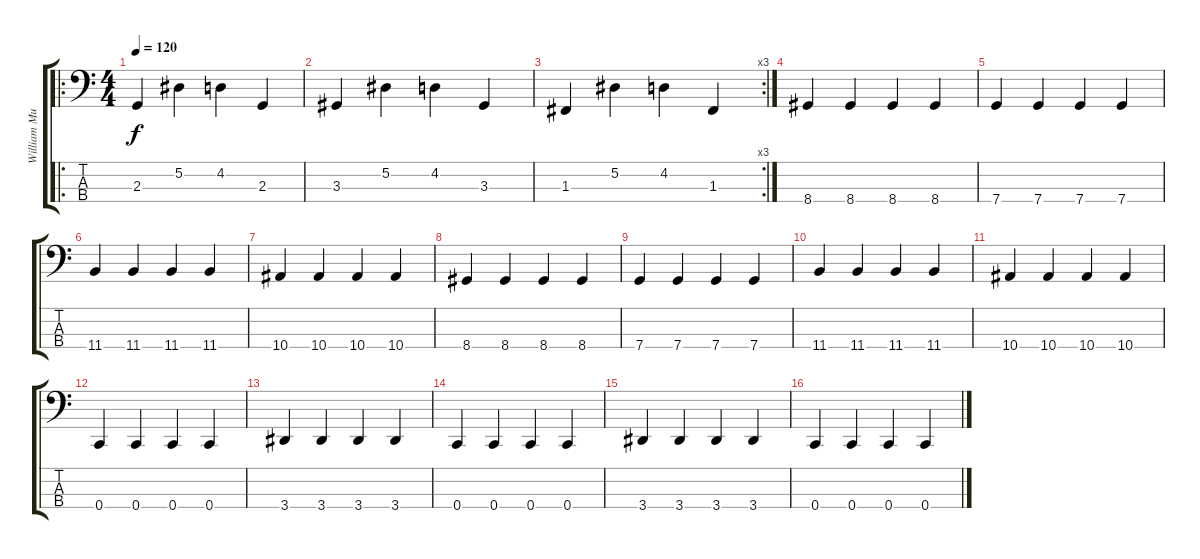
\track ("William Murderface" "William Mu") {instrument electricbassfinger}
\staff {score tabs}
\tuning (Eb2 Bb1 F1 C1) {hide}
\ro
\ts (4 4)
\tempo 120
\clef f4
\ks c
2.3.4{dy f} 5.2.4 4.2.4 2.3.4 |
3.3.4 5.2.4 4.2.4 3.3.4 |
\rc 3
1.3.4 5.2.4 4.2.4 1.3.4 |
8.4.4 8.4.4 8.4.4 8.4.4 |
7.4.4 7.4.4 7.4.4 7.4.4 |
11.4.4 11.4.4 11.4.4 11.4.4 |
10.4.4 10.4.4 10.4.4 10.4.4 |
8.4.4 8.4.4 8.4.4 8.4.4 |
7.4.4 7.4.4 7.4.4 7.4.4 |
11.4.4 11.4.4 11.4.4 11.4.4 |
10.4.4 10.4.4 10.4.4 10.4.4 |
0.4.4 0.4.4 0.4.4 0.4.4 |
3.4.4 3.4.4 3.4.4 3.4.4 |
0.4.4 0.4.4 0.4.4 0.4.4 |
3.4.4 3.4.4 3.4.4 3.4.4 |
0.4.4 0.4.4 0.4.4 0.4.4
